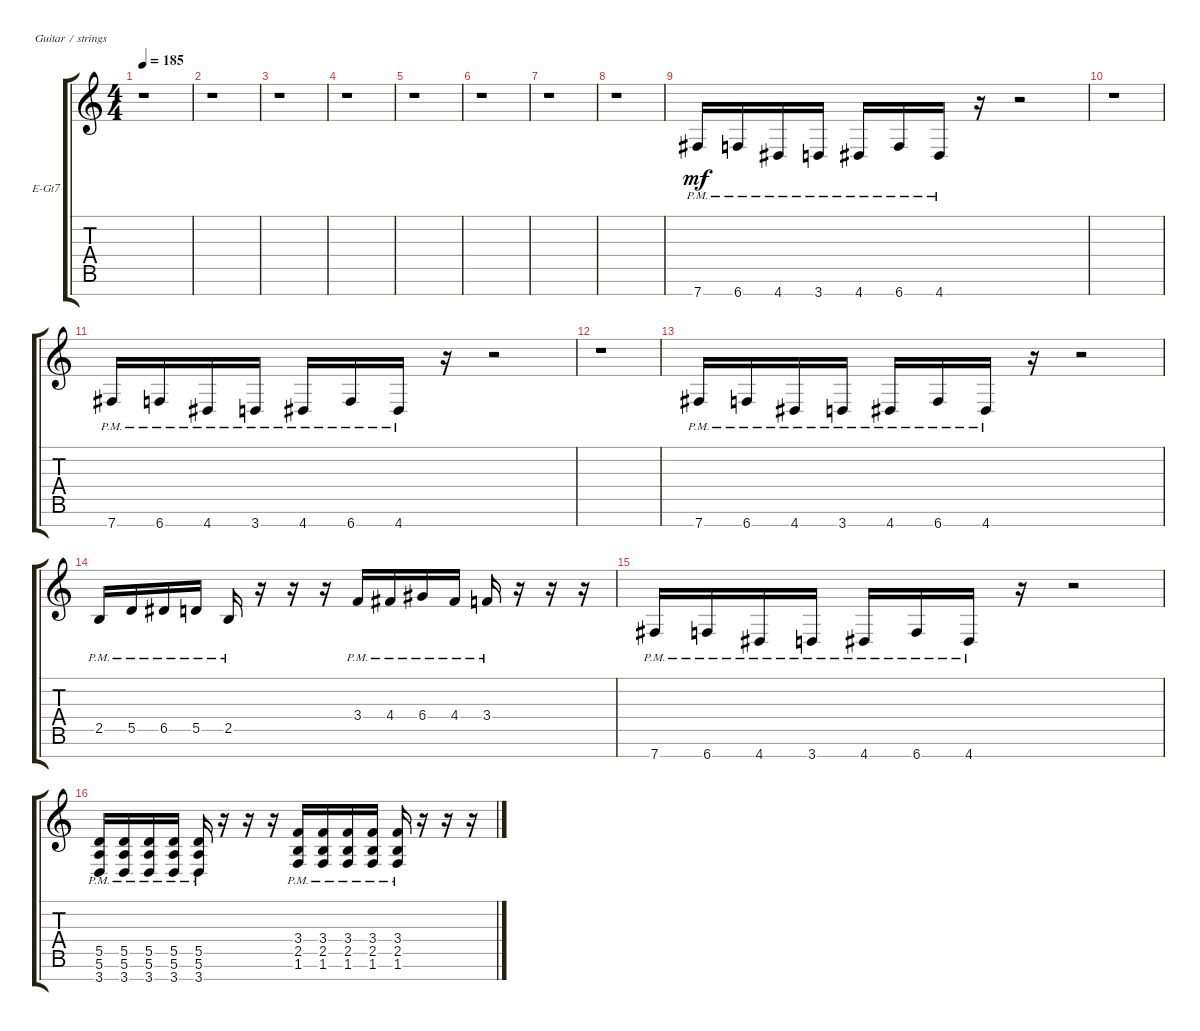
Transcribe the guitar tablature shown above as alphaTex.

\defaultSystemsLayout 4
\bracketExtendMode groupsimilarinstruments
\firstSystemTrackNameOrientation horizontal
\otherSystemsTrackNameOrientation horizontal
\track ("Rhythm Guitar" "E-Gt7") {instrument overdrivenguitar}
\staff {score tabs}
\tuning (E4 B3 G3 D3 A2 E2 B1)
\ts (4 4)
\tempo 185
\clef g2
\ks c
r.1{dy mf} |
r.1 |
r.1 |
r.1 |
r.1 |
r.1 |
r.1 |
r.1 |
7.7{pm}.16 6.7{pm}.16 4.7{pm}.16 3.7{pm}.16 4.7{pm}.16 6.7{pm}.16 4.7{pm}.16 r.16 r.2 |
r.1 |
7.7{pm}.16 6.7{pm}.16 4.7{pm}.16 3.7{pm}.16 4.7{pm}.16 6.7{pm}.16 4.7{pm}.16 r.16 r.2 |
r.1 |
7.7{pm}.16 6.7{pm}.16 4.7{pm}.16 3.7{pm}.16 4.7{pm}.16 6.7{pm}.16 4.7{pm}.16 r.16 r.2 |
2.5{pm}.16 5.5{pm}.16 6.5{pm}.16 5.5{pm}.16 2.5{pm}.16 r.16 r.16 r.16 3.4{pm}.16 4.4{pm}.16 6.4{pm}.16 4.4{pm}.16 3.4{pm}.16 r.16 r.16 r.16 |
7.7{pm}.16 6.7{pm}.16 4.7{pm}.16 3.7{pm}.16 4.7{pm}.16 6.7{pm}.16 4.7{pm}.16 r.16 r.2 |
(3.7{pm} 5.6{pm} 5.5{pm}).16 (3.7{pm} 5.5{pm} 5.6{pm}).16 (3.7{pm} 5.6{pm} 5.5{pm}).16 (3.7{pm} 5.6{pm} 5.5{pm}).16 (3.7{pm} 5.6{pm} 5.5{pm}).16 r.16 r.16 r.16 (1.6{pm} 2.5{pm} 3.4{pm}).16 (1.6{pm} 2.5{pm} 3.4{pm}).16 (1.6{pm} 2.5{pm} 3.4{pm}).16 (1.6{pm} 2.5{pm} 3.4{pm}).16 (1.6{pm} 2.5{pm} 3.4{pm}).16 r.16 r.16 r.16
